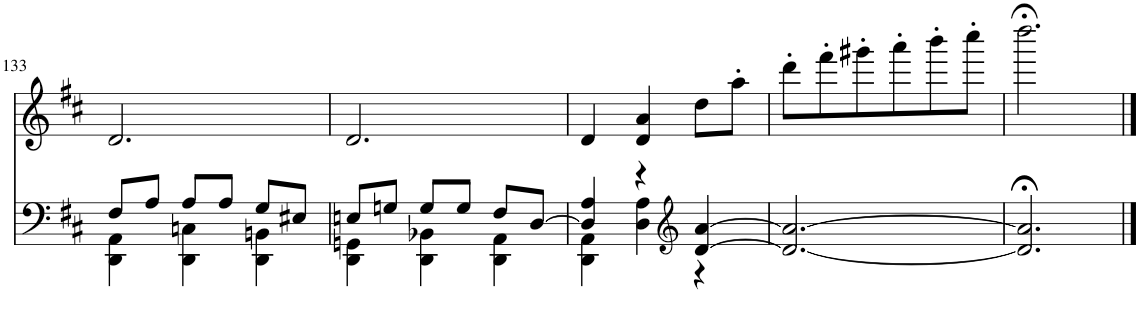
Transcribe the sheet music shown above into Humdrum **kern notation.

**kern	**kern
*part2	*part1
*staff2	*staff1
*I"piano	*I"piano
*I'Pno	*I'Pno
!!LO:PB:g=z
*clefF4	*clefG2
*k[f#c#]	*k[f#c#]
*M3/4	*M3/4
=133	=133
*^	*
8F#/L	4DD\ 4AA\	2.d/
8A/J	.	.
8A/L	4DD\ 4Cn\	.
8A/J	.	.
8G/L	4DD\ 4BBn\	.
8E#X/J	.	.
=134	=134	=134
8En/L	4DD\ 4GGn\	2.d/
8Gn/J	.	.
8G/L	4DD\ 4BB-X\	.
8G/J	.	.
8F#/L	4DD\ 4AA\	.
[8D/J	.	.
=135	=135	=135
4D/] 4A/	4DD\ 4AA\	4d/
4r	4D\ 4A\	4d/ 4a/
*clefG2	*	*
[4d/ [4a/	4r	8dd\L
.	.	8aa'\J
*v	*v	*
=136	=136
2.d/_ 2.a/_	8ddd'\L
.	8fff#'\
.	8ggg#X'\
.	8aaa'\
.	8bbb'\
.	8cccc#'\J
=137	=137
2.d/];< 2.a/];<	2.dddd;<\
==	==
*-	*-
